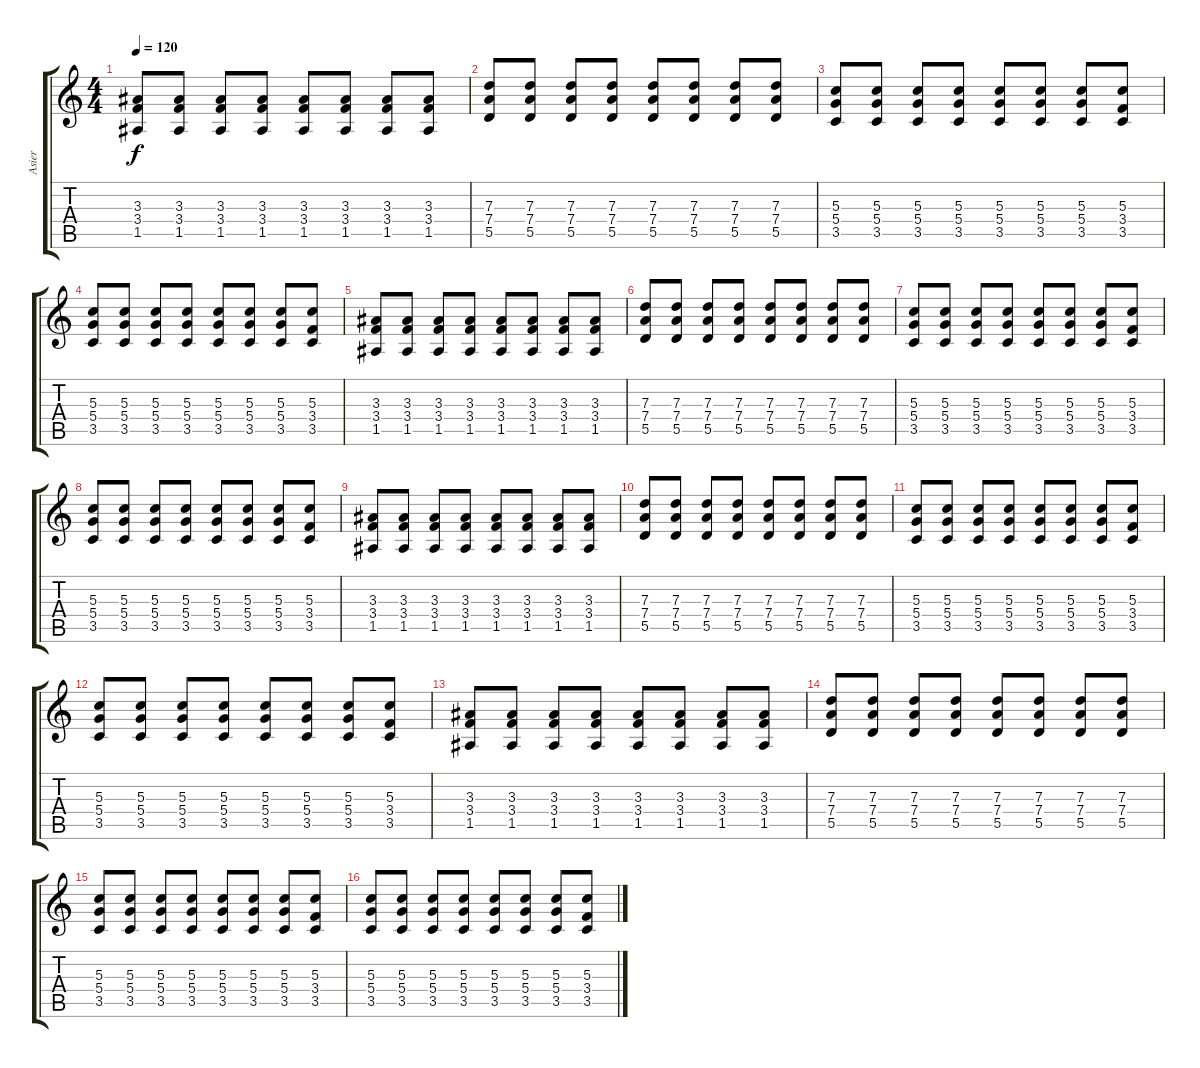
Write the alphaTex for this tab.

\track ("Asier" "Asier") {instrument distortionguitar}
\staff {score tabs}
\tuning (E4 B3 G3 D3 A2 E2) {hide}
\ts (4 4)
\tempo 120
\clef g2
\ks c
(3.3 3.4 1.5).8{dy f} (3.3 3.4 1.5).8 (3.3 3.4 1.5).8 (3.3 3.4 1.5).8 (3.3 3.4 1.5).8 (3.3 3.4 1.5).8 (3.3 3.4 1.5).8 (3.3 3.4 1.5).8 |
(7.3 7.4 5.5).8 (7.3 7.4 5.5).8 (7.3 7.4 5.5).8 (7.3 7.4 5.5).8 (7.3 7.4 5.5).8 (7.3 7.4 5.5).8 (7.3 7.4 5.5).8 (7.3 7.4 5.5).8 |
(5.3 5.4 3.5).8 (5.3 5.4 3.5).8 (5.3 5.4 3.5).8 (5.3 5.4 3.5).8 (5.3 5.4 3.5).8 (5.3 5.4 3.5).8 (5.3 5.4 3.5).8 (5.3 3.4 3.5).8 |
(5.3 5.4 3.5).8 (5.3 5.4 3.5).8 (5.3 5.4 3.5).8 (5.3 5.4 3.5).8 (5.3 5.4 3.5).8 (5.3 5.4 3.5).8 (5.3 5.4 3.5).8 (5.3 3.4 3.5).8 |
(3.3 3.4 1.5).8 (3.3 3.4 1.5).8 (3.3 3.4 1.5).8 (3.3 3.4 1.5).8 (3.3 3.4 1.5).8 (3.3 3.4 1.5).8 (3.3 3.4 1.5).8 (3.3 3.4 1.5).8 |
(7.3 7.4 5.5).8 (7.3 7.4 5.5).8 (7.3 7.4 5.5).8 (7.3 7.4 5.5).8 (7.3 7.4 5.5).8 (7.3 7.4 5.5).8 (7.3 7.4 5.5).8 (7.3 7.4 5.5).8 |
(5.3 5.4 3.5).8 (5.3 5.4 3.5).8 (5.3 5.4 3.5).8 (5.3 5.4 3.5).8 (5.3 5.4 3.5).8 (5.3 5.4 3.5).8 (5.3 5.4 3.5).8 (5.3 3.4 3.5).8 |
(5.3 5.4 3.5).8 (5.3 5.4 3.5).8 (5.3 5.4 3.5).8 (5.3 5.4 3.5).8 (5.3 5.4 3.5).8 (5.3 5.4 3.5).8 (5.3 5.4 3.5).8 (5.3 3.4 3.5).8 |
(3.3 3.4 1.5).8 (3.3 3.4 1.5).8 (3.3 3.4 1.5).8 (3.3 3.4 1.5).8 (3.3 3.4 1.5).8 (3.3 3.4 1.5).8 (3.3 3.4 1.5).8 (3.3 3.4 1.5).8 |
(7.3 7.4 5.5).8 (7.3 7.4 5.5).8 (7.3 7.4 5.5).8 (7.3 7.4 5.5).8 (7.3 7.4 5.5).8 (7.3 7.4 5.5).8 (7.3 7.4 5.5).8 (7.3 7.4 5.5).8 |
(5.3 5.4 3.5).8 (5.3 5.4 3.5).8 (5.3 5.4 3.5).8 (5.3 5.4 3.5).8 (5.3 5.4 3.5).8 (5.3 5.4 3.5).8 (5.3 5.4 3.5).8 (5.3 3.4 3.5).8 |
(5.3 5.4 3.5).8 (5.3 5.4 3.5).8 (5.3 5.4 3.5).8 (5.3 5.4 3.5).8 (5.3 5.4 3.5).8 (5.3 5.4 3.5).8 (5.3 5.4 3.5).8 (5.3 3.4 3.5).8 |
(3.3 3.4 1.5).8 (3.3 3.4 1.5).8 (3.3 3.4 1.5).8 (3.3 3.4 1.5).8 (3.3 3.4 1.5).8 (3.3 3.4 1.5).8 (3.3 3.4 1.5).8 (3.3 3.4 1.5).8 |
(7.3 7.4 5.5).8 (7.3 7.4 5.5).8 (7.3 7.4 5.5).8 (7.3 7.4 5.5).8 (7.3 7.4 5.5).8 (7.3 7.4 5.5).8 (7.3 7.4 5.5).8 (7.3 7.4 5.5).8 |
(5.3 5.4 3.5).8 (5.3 5.4 3.5).8 (5.3 5.4 3.5).8 (5.3 5.4 3.5).8 (5.3 5.4 3.5).8 (5.3 5.4 3.5).8 (5.3 5.4 3.5).8 (5.3 3.4 3.5).8 |
(5.3 5.4 3.5).8 (5.3 5.4 3.5).8 (5.3 5.4 3.5).8 (5.3 5.4 3.5).8 (5.3 5.4 3.5).8 (5.3 5.4 3.5).8 (5.3 5.4 3.5).8 (5.3 3.4 3.5).8
